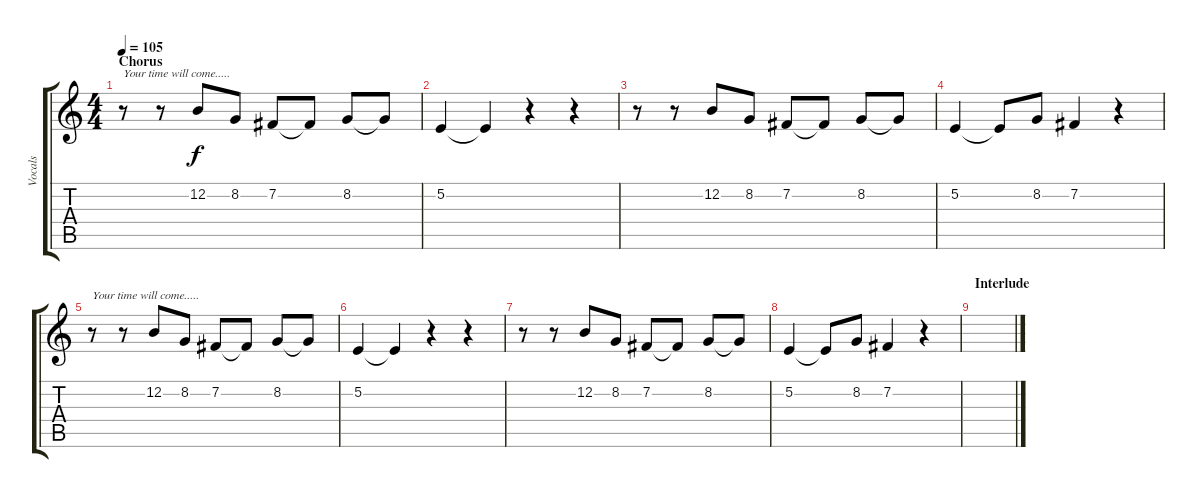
\track ("Vocals" "Vocals") {instrument lead8bassandlead}
\staff {score tabs}
\tuning (E4 B3 G3 D3 A2 E2) {hide}
\ts (4 4)
\section ("" "Chorus")
\tempo 105
\clef g2
\ks c
r.8{txt "Your time will come....." dy f} r.8 12.2.8 8.2.8 7.2.8 7.2{t}.8 8.2.8 8.2{t}.8 |
5.2.4 5.2{t}.4 r.4 r.4 |
r.8 r.8 12.2.8 8.2.8 7.2.8 7.2{t}.8 8.2.8 8.2{t}.8 |
5.2.4 5.2{t}.8 8.2.8 7.2.4 r.4 |
r.8{txt "Your time will come....."} r.8 12.2.8 8.2.8 7.2.8 7.2{t}.8 8.2.8 8.2{t}.8 |
5.2.4 5.2{t}.4 r.4 r.4 |
r.8 r.8 12.2.8 8.2.8 7.2.8 7.2{t}.8 8.2.8 8.2{t}.8 |
5.2.4 5.2{t}.8 8.2.8 7.2.4 r.4 |
\section ("" "Interlude")
